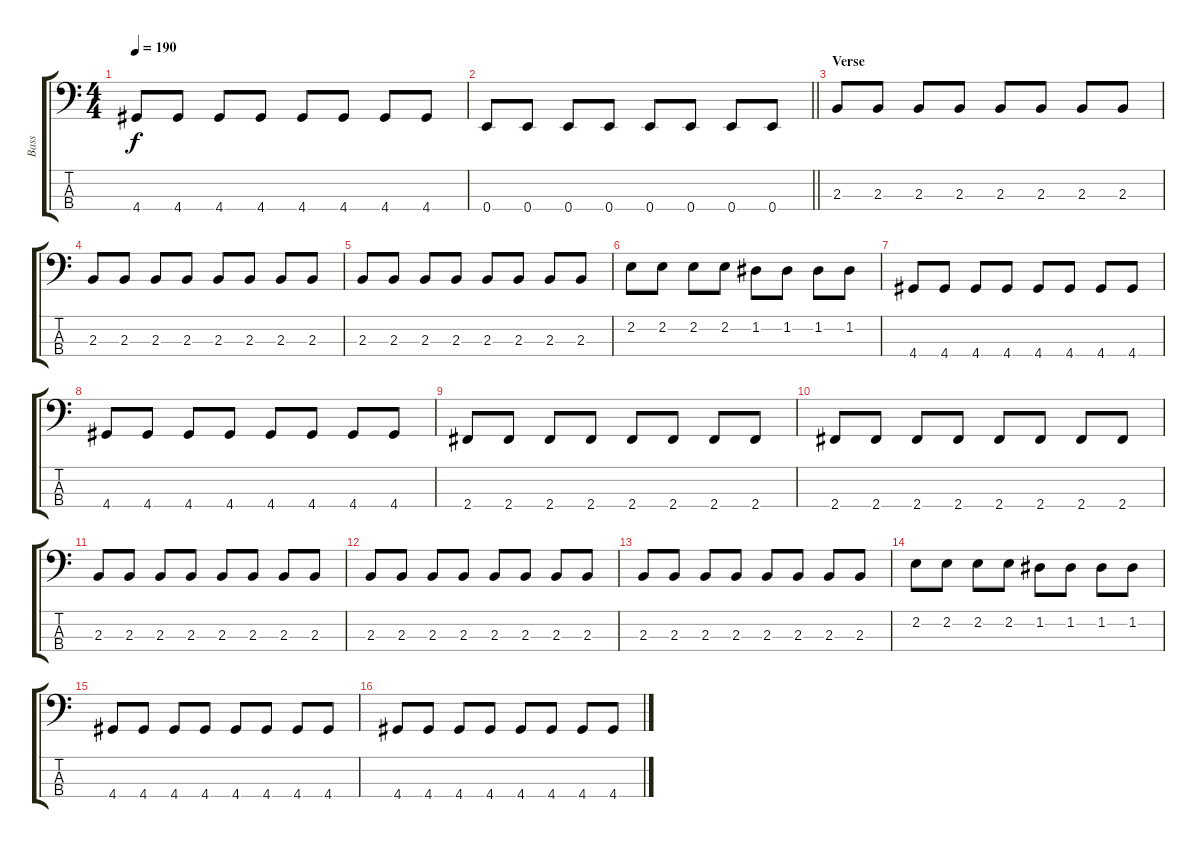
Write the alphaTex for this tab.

\track ("Bass" "Bass") {instrument electricbassfinger}
\staff {score tabs}
\tuning (G2 D2 A1 E1) {hide}
\ts (4 4)
\tempo 190
\clef f4
\ks c
4.4.8{dy f} 4.4.8 4.4.8 4.4.8 4.4.8 4.4.8 4.4.8 4.4.8 |
\barLineRight lightlight
0.4.8 0.4.8 0.4.8 0.4.8 0.4.8 0.4.8 0.4.8 0.4.8 |
\section ("" "Verse")
2.3.8 2.3.8 2.3.8 2.3.8 2.3.8 2.3.8 2.3.8 2.3.8 |
2.3.8 2.3.8 2.3.8 2.3.8 2.3.8 2.3.8 2.3.8 2.3.8 |
2.3.8 2.3.8 2.3.8 2.3.8 2.3.8 2.3.8 2.3.8 2.3.8 |
2.2.8 2.2.8 2.2.8 2.2.8 1.2.8 1.2.8 1.2.8 1.2.8 |
4.4.8 4.4.8 4.4.8 4.4.8 4.4.8 4.4.8 4.4.8 4.4.8 |
4.4.8 4.4.8 4.4.8 4.4.8 4.4.8 4.4.8 4.4.8 4.4.8 |
2.4.8 2.4.8 2.4.8 2.4.8 2.4.8 2.4.8 2.4.8 2.4.8 |
2.4.8 2.4.8 2.4.8 2.4.8 2.4.8 2.4.8 2.4.8 2.4.8 |
2.3.8 2.3.8 2.3.8 2.3.8 2.3.8 2.3.8 2.3.8 2.3.8 |
2.3.8 2.3.8 2.3.8 2.3.8 2.3.8 2.3.8 2.3.8 2.3.8 |
2.3.8 2.3.8 2.3.8 2.3.8 2.3.8 2.3.8 2.3.8 2.3.8 |
2.2.8 2.2.8 2.2.8 2.2.8 1.2.8 1.2.8 1.2.8 1.2.8 |
4.4.8 4.4.8 4.4.8 4.4.8 4.4.8 4.4.8 4.4.8 4.4.8 |
4.4.8 4.4.8 4.4.8 4.4.8 4.4.8 4.4.8 4.4.8 4.4.8
